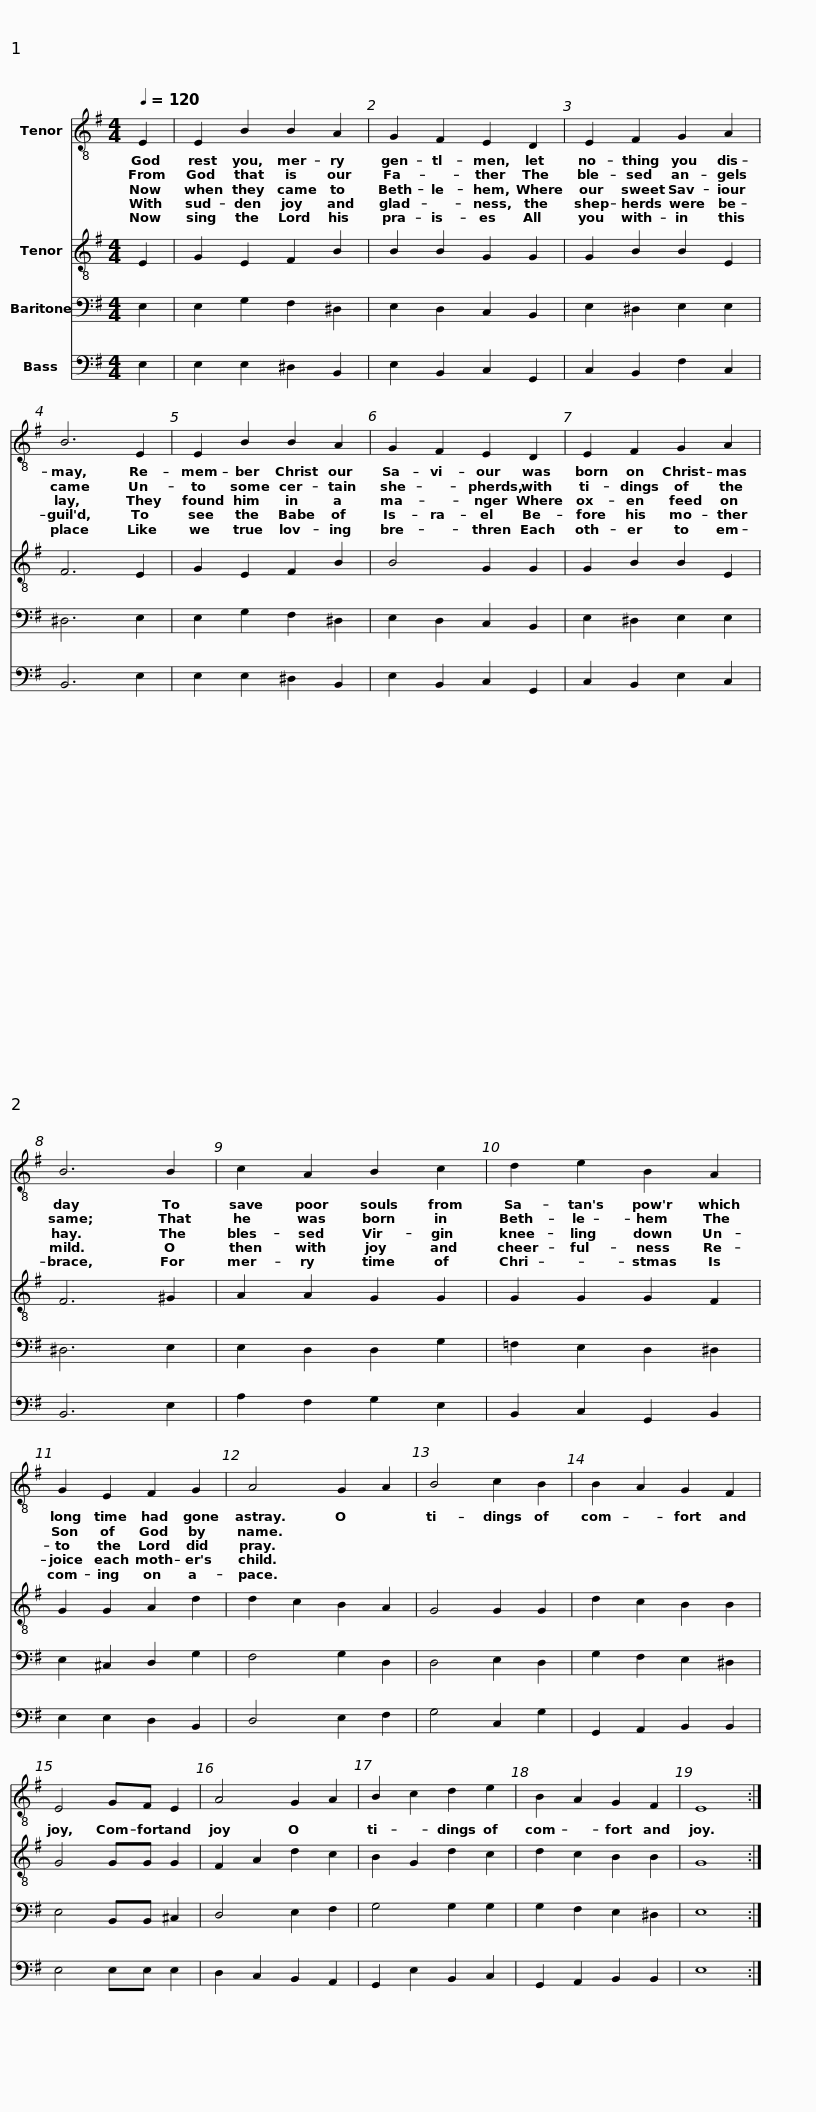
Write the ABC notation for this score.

X:1
%%score 1 2 3 4
L:1/8
Q:1/4=120
M:4/4
I:linebreak $
K:G
V:1 treble-8
V:2 treble-8
V:3 bass
V:4 bass
V:1
 E2 | E2 B2 B2 A2 | G2 F2 E2 D2 | E2 F2 G2 A2 | B6 E2 |$ %5
 E2 B2 B2 A2 | G2 F2 E2 D2 | E2 F2 G2 A2 | B6 B2 |$ c2 A2 B2 c2 | %10
 d2 e2 B2 A2 | G2 E2 F2 G2 | A4 G2 A2 | B4 c2 B2 |$ B2 A2 G2 F2 | %15
 E4 GF E2 | A4 G2 A2 | B2 c2 d2 e2 | B2 A2 G2 F2 | E8 :| %20
V:2
 E2 | G2 E2 F2 B2 | B2 B2 G2 G2 | G2 B2 B2 E2 | F6 E2 |$ %5
 G2 E2 F2 B2 | B4 G2 G2 | G2 B2 B2 E2 | F6 ^G2 |$ A2 A2 G2 G2 | %10
 G2 G2 G2 F2 | G2 G2 A2 d2 | d2 c2 B2 A2 | G4 G2 G2 |$ d2 c2 B2 B2 | %15
 G4 GG G2 | F2 A2 d2 c2 | B2 G2 d2 c2 | d2 c2 B2 B2 | G8 :| %20
V:3
 E,2 | E,2 G,2 F,2 ^D,2 | E,2 D,2 C,2 B,,2 | E,2 ^D,2 E,2 E,2 | ^D,6 E,2 |$ %5
 E,2 G,2 F,2 ^D,2 | E,2 D,2 C,2 B,,2 | E,2 ^D,2 E,2 E,2 | ^D,6 E,2 |$ E,2 D,2 D,2 G,2 | %10
 =F,2 E,2 D,2 ^D,2 | E,2 ^C,2 D,2 G,2 | F,4 G,2 D,2 | D,4 E,2 D,2 |$ G,2 F,2 E,2 ^D,2 | %15
 E,4 B,,B,, ^C,2 | D,4 E,2 F,2 | G,4 G,2 G,2 | G,2 F,2 E,2 ^D,2 | E,8 :| %20
V:4
 E,2 | E,2 E,2 ^D,2 B,,2 | E,2 B,,2 C,2 G,,2 | C,2 B,,2 F,2 C,2 | B,,6 E,2 |$ %5
 E,2 E,2 ^D,2 B,,2 | E,2 B,,2 C,2 G,,2 | C,2 B,,2 E,2 C,2 | B,,6 E,2 |$ A,2 F,2 G,2 E,2 | %10
 B,,2 C,2 G,,2 B,,2 | E,2 E,2 D,2 B,,2 | D,4 E,2 F,2 | G,4 C,2 G,2 |$ G,,2 A,,2 B,,2 B,,2 | %15
 E,4 E,E, E,2 | D,2 C,2 B,,2 A,,2 | G,,2 E,2 B,,2 C,2 | G,,2 A,,2 B,,2 B,,2 | E,8 :| %20
